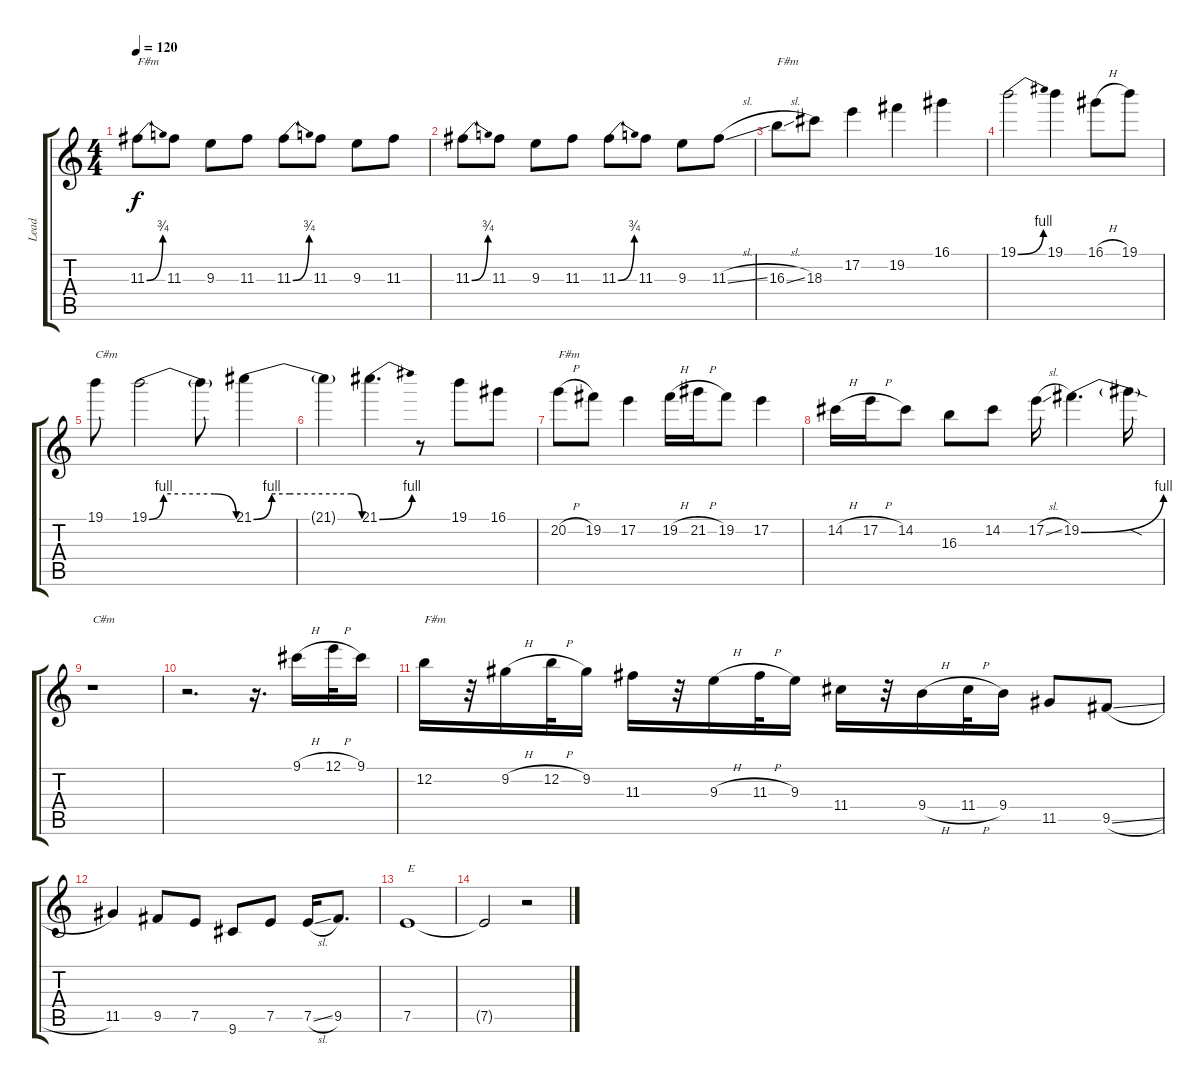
\track ("Lead" "Lead") {instrument electricguitarjazz}
\staff {score tabs}
\tuning (E4 B3 G3 D3 A2 E2) {hide}
\ts (4 4)
\tempo 120
\clef g2
\ks c
11.3{be (bend 0 0 60 3)}.8{txt "F#m" dy f} 11.3.8 9.3.8 11.3.8 11.3{be (bend 0 0 60 3)}.8 11.3.8 9.3.8 11.3.8 |
11.3{be (bend 0 0 60 3)}.8 11.3.8 9.3.8 11.3.8 11.3{be (bend 0 0 60 3)}.8 11.3.8 9.3.8 11.3{sl}.8 |
16.3{sl}.8{txt "F#m"} 18.3.8 17.2.4 19.2.4 16.1.4 |
19.1{be (bend 0 0 60 4)}.2 19.1.4 16.1{h}.8 19.1.8 |
19.1.8{txt "C#m"} 19.1{be (custom 0 0 10 4 20 4 45 4 60 0)}.2 19.1{t}.8 21.1{be (custom 0 0 10 4 20 4 30 4 54 4 60 0)}.4 |
21.1{t}.4 21.1{be (bend 0 0 60 4)}.4{d} r.8 19.1.8 16.1.8 |
20.2{h}.8{txt "F#m"} 19.2.8 17.2.4 19.2{h}.16 21.2{h}.16 19.2.8 17.2.4 |
14.2{h}.16 17.2{h}.16 14.2.8 16.3.8 14.2.8 17.2{sl}.16 19.2{be (bend 0 0 60 4)}.4{d} 19.2{sod t}.16 |
r.1{txt "C#m"} |
r.2{d} r.16{d} 9.1{h}.16 12.1{h}.32 9.1.16 |
12.2.16{txt "F#m"} r.32 9.2{h}.16 12.2{h}.32 9.2.16 11.3.16 r.32 9.3{h}.16 11.3{h}.32 9.3.16 11.4.16 r.32 9.4{h}.16 11.4{h}.32 9.4.16 11.5.8 9.5{sl}.8 |
11.5.4 9.5.8 7.5.8 9.6.8 7.5.8 7.5{sl}.16 9.5.8{d} |
7.5.1{txt "E"} |
7.5{t}.2 r.2
